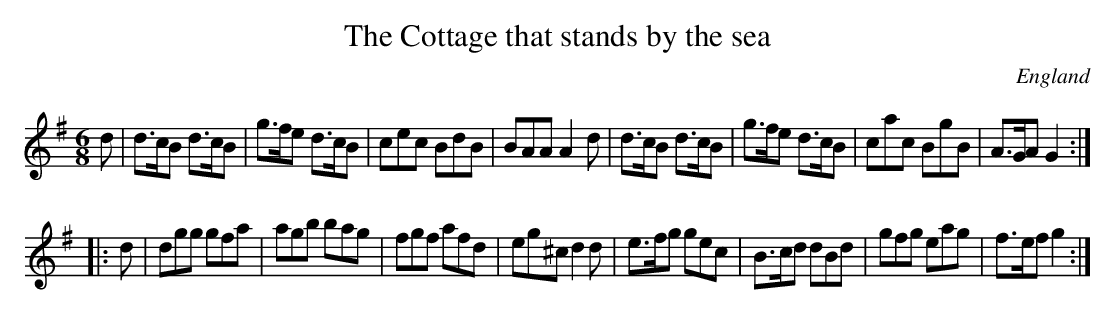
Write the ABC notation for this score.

X:1
T:Cottage that stands by the sea, The
O:England
M:6/8
K:G
d | d>cB d>cB | g>fe d>cB | cec BdB | BAA A2d | \
d>cB d>cB | g>fe d>cB | cac BgB | A>GA G2 :|*
|:d | dgg gfa | agb bag | fgf afd | eg^c d2d | \
e>fg gec | B>cd dBd | gfg eag | f>ef g2 :|**
